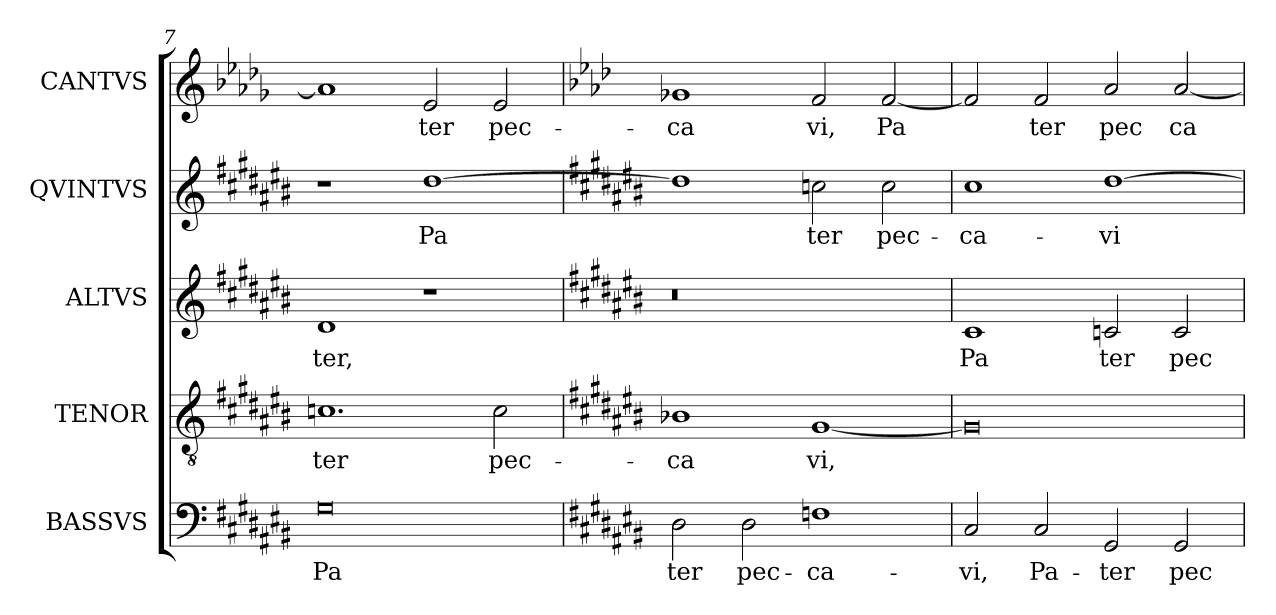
**kern	**text	**kern	**text	**kern	**text	**kern	**text	**kern	**text
*part5	*part5	*part4	*part4	*part3	*part3	*part2	*part2	*part1	*part1
*staff5	*staff5	*staff4	*staff4	*staff3	*staff3	*staff2	*staff2	*staff1	*staff1
*I"BASSVS	*	*I"TENOR	*	*I"ALTVS	*	*I"QVINTVS	*	*I"CANTVS	*
*clefF4	*	*clefGv2	*	*clefG2	*	*clefG2	*	*clefG2	*
*ITrd-3c-5	*	*ITrd-3c-5	*	*ITrd-3c-5	*	*ITrd-3c-5	*	*	*
*k[f#c#g#d#a#e#b#]	*	*k[f#c#g#d#a#e#b#]	*	*k[f#c#g#d#a#e#b#]	*	*k[f#c#g#d#a#e#b#]	*	*k[b-e-a-d-g-]	*
*C#:	*	*C#:	*	*C#:	*	*C#:	*	*D-:	*
=7	=7	=7	=7	=7	=7	=7	=7	=7	=7
!	!LO:LY:b:cj	!	!LO:LY:b:cj	!	!LO:LY:b:cj	!	!	!	!LO:LY:b:cj
0c#	Pa	1.f	-ter	1g#	ter,	1r	.	1a-]	--
!	!	!	!	!	!	!	!LO:LY:b:cj	!	!LO:LY:b:cj
.	.	.	.	1r	.	[<1gg#	Pa	2e-/	-ter
!	!	!	!LO:LY:b:cj	!	!	!	!	!	!LO:LY:b:cj
.	.	2f\	pec-	.	.	.	.	2e-/	pec-
!!LO:PB:g=z
=8	=8	=8	=8	=8	=8	=8	=8	=8	=8
*	*	*	*	*	*	*	*	*k[b-e-a-d-]	*
*	*	*	*	*	*	*	*	*A-:	*
!	!LO:LY:b:cj	!	!LO:LY:b:cj	!	!	!	!LO:LY:b:cj	!	!LO:LY:b:cj
2G#\	ter	1e-	-ca	0r	.	1gg#]	.	1g-X	-ca
!	!LO:LY:b:cj	!	!	!	!	!	!	!	!
2G#\	pec-	.	.	.	.	.	.	.	.
!	!LO:LY:b:cj	!	!LO:LY:b:cj	!	!	!	!LO:LY:b:cj	!	!LO:LY:b:cj
1B-	-ca-	[<1c#	vi,	.	.	2ff\	ter	2f/	vi,
!	!	!	!	!	!	!	!LO:LY:b:cj	!	!LO:LY:b:cj
.	.	.	.	.	.	2ff\	pec-	[<2f/	Pa
=9	=9	=9	=9	=9	=9	=9	=9	=9	=9
!	!LO:LY:b:cj	!	!LO:LY:b:cj	!	!LO:LY:b:cj	!	!LO:LY:b:cj	!	!LO:LY:b:cj
2F#/	-vi,	0c#]	.	1f#	Pa	1ff#	-ca-	2f/]	.
!	!LO:LY:b:cj	!	!	!	!	!	!	!	!LO:LY:b:cj
2F#/	Pa-	.	.	.	.	.	.	2f/	ter
!	!LO:LY:b:cj	!	!	!	!LO:LY:b:cj	!	!LO:LY:b:cj	!	!LO:LY:b:cj
2C#/	-ter	.	.	2f/	ter	[>1gg#	-vi	2a-/	pec
!	!LO:LY:b:cj	!	!	!	!LO:LY:b:cj	!	!	!	!LO:LY:b:cj
2C#/	pec-	.	.	2f/	pec	.	.	[<2a-/	ca
=	=	=	=	=	=	=	=	=	=
*-	*-	*-	*-	*-	*-	*-	*-	*-	*-
